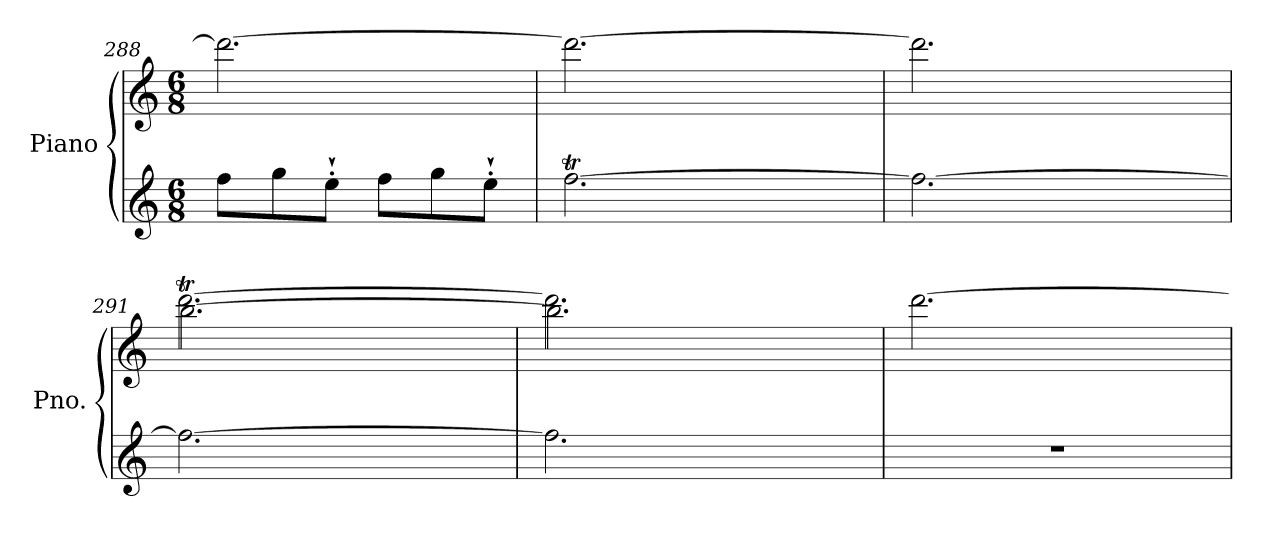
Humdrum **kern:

**kern	**kern
*part1	*part1
*staff2	*staff1
*I"Piano	*
*I'Pno.	*
*clefG2	*clefG2
*k[]	*k[]
*C:	*C:
*M6/8	*M6/8
=288	=288
*	*^
8ff\L	2.ddd\_	16dddyy
.	.	16eeeyy
8gg\	.	16dddyy
.	.	16eeeyy
8ee`'\J	.	16dddyy
.	.	16eeeyy
8ff\L	.	16dddyy
.	.	16eeeyy
8gg\	.	16dddyy
.	.	16eeeyy
8ee`'\J	.	16dddyy
.	.	16eeeyy
=289	=289	=289
*^	*	*
[2.ffT\	16ffyy	2.ddd\_	16dddyy
.	16ggyy	.	16eeeyy
.	16ffyy	.	16dddyy
.	16ggyy	.	16eeeyy
.	16ffyy	.	16dddyy
.	16ggyy	.	16eeeyy
.	16ffyy	.	16dddyy
.	16ggyy	.	16eeeyy
.	16ffyy	.	16dddyy
.	16ggyy	.	16eeeyy
.	16ffyy	.	16dddyy
.	16ggyy	.	16eeeyy
=290	=290	=290	=290
2.ff\_	16ffyy	2.ddd\]	16dddyy
.	16ggyy	.	16eeeyy
.	16ffyy	.	16dddyy
.	16ggyy	.	16eeeyy
.	16ffyy	.	16dddyy
.	16ggyy	.	16eeeyy
.	16ffyy	.	16dddyy
.	16ggyy	.	16eeeyy
.	16ffyy	.	16dddyy
.	16ggyy	.	16eeeyy
.	16ffyy	.	16dddyy
.	16ggyy	.	16eeeyy
!!LO:PB:g=z
=291	=291	=291	=291
*	*	*	*^
2.ff\_	16ffyy	[2.dddT\	16bbyy 16dddyy	[2.bb\
.	16ggyy	.	16cccyy 16eeeyy	.
.	16ffyy	.	16bbyy 16dddyy	.
.	16ggyy	.	16cccyy 16eeeyy	.
.	16ffyy	.	16bbyy 16dddyy	.
.	16ggyy	.	16cccyy 16eeeyy	.
.	16ffyy	.	16bbyy 16dddyy	.
.	16ggyy	.	16cccyy 16eeeyy	.
.	16ffyy	.	16bbyy 16dddyy	.
.	16ggyy	.	16cccyy 16eeeyy	.
.	16ffyy	.	16bbyy 16dddyy	.
.	16ggyy	.	16cccyy 16eeeyy	.
=292	=292	=292	=292	=292
2.ff\]	16ffyy	2.ddd\]	16bbyy 16dddyy	2.bb\]
.	16ggyy	.	16cccyy 16eeeyy	.
.	16ffyy	.	16bbyy 16dddyy	.
.	16ggyy	.	16cccyy 16eeeyy	.
.	16ffyy	.	16bbyy 16dddyy	.
.	16ggyy	.	16cccyy 16eeeyy	.
.	16ffyy	.	16bbyy 16dddyy	.
.	16ggyy	.	16cccyy 16eeeyy	.
.	16ffyy	.	16bbyy 16dddyy	.
.	16ggyy	.	16cccyy 16eeeyy	.
.	16ffyy	.	16bbyy 16dddyy	.
.	16ggyy	.	16cccyy 16eeeyy	.
*v	*v	*	*	*
*	*	*v	*v
=293	=293	=293
2.r	[2.ddd\	16dddyy
.	.	16eeeyy
.	.	16dddyy
.	.	16eeeyy
.	.	16dddyy
.	.	16eeeyy
.	.	16dddyy
.	.	16eeeyy
.	.	16dddyy
.	.	16eeeyy
.	.	16dddyy
.	.	16eeeyy
*	*v	*v
=	=
*-	*-
